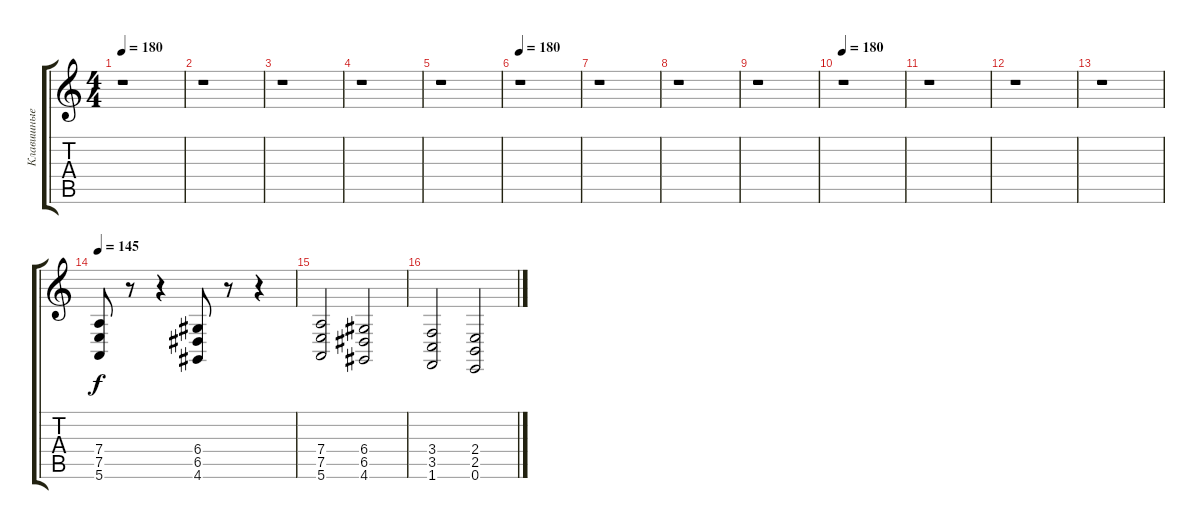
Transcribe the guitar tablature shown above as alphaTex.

\track ("Клавишные" "Клавишные") {instrument pad4choir}
\staff {score tabs}
\tuning (E4 B3 G3 D3 A2 E2) {hide}
\ts (4 4)
\tempo 180
\clef g2
\ks c
r.1{dy f} |
r.1 |
r.1 |
r.1 |
r.1 |
\tempo 180
r.1 |
r.1 |
r.1 |
r.1 |
\tempo 180
r.1 |
r.1 |
r.1 |
r.1 |
\tempo 145
(7.4 7.5 5.6).8 r.8 r.4 (6.4 6.5 4.6).8 r.8 r.4 |
(7.4 7.5 5.6).2 (6.4 6.5 4.6).2 |
(3.4 3.5 1.6).2 (2.4 2.5 0.6).2
